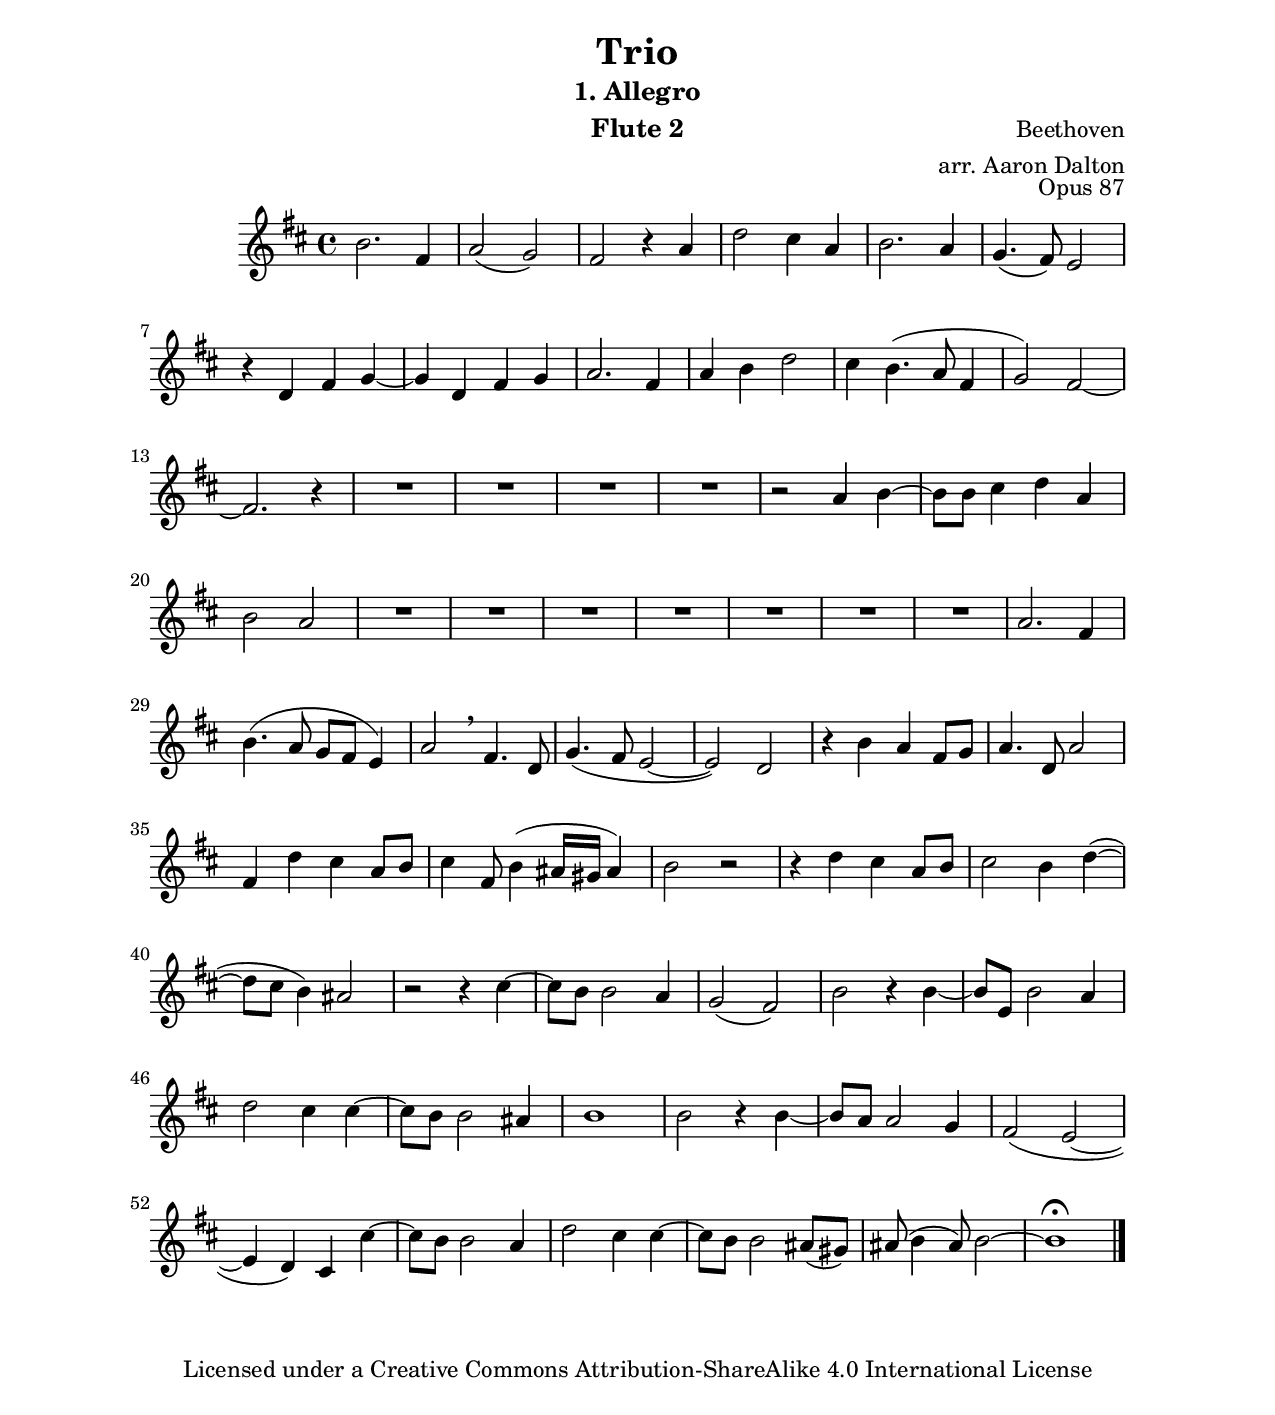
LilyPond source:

\version "2.20.0"

twoNotes = \transpose c e \relative c'' {
    \time 4/4
    \key bes \major
    g2. d4 | f2( ees) | d2 r4 f | bes2 a4 f | g2. f4 | ees4.( d8) c2 | r4 bes d ees~ |
    ees bes d ees | f2. d4 | f4 g bes2 | a4 g4.( f8 d4 | ees2) d~ | d2. r4 | R1*4 | r2 f4 g~ | g8 g a4 bes f | g2 f | R1*7 | f2. d4 |
    g4.( f8 ees d c4) | f2 \breathe d4. bes8 | ees4.( d8 c2~ | c) bes | r4 g' f d8 ees | f4. bes,8 f'2 | d4 bes' a f8 g |
    a4 d,8 g4( fis16 e fis4) | g2 r | r4 bes a f8 g | a2 g4 bes4~( |bes8 a g4) fis2 | r2 r4 a~ | a8 g g2 f4 |
    ees2( d) | g r4 g~ | g8 c, g'2 f4 | bes2 a4 a4~ | a8 g g2 fis4 | g1 | g2 
    r4 g4~ | g8 f f2 ees4 | d2( c~ | c4 bes) a a'~ | a8 g g2 f4 | bes2 a4 a~ | a8 g g2 fis8( e) | fis8( g4 fis8) g2~ | g1\fermata \bar "|."
}


\paper {
  #(set-paper-size "letter")
  top-margin = 1\in
  bottom-margin = 1\in
  left-margin = 1\in
  right-margin = 1\in
}

\header {
    instrument = "Flute 2"
    title = "Trio"
    subtitle = "1. Allegro"
    opus = "Opus 87"
    composer = "Beethoven"
    arranger = "arr. Aaron Dalton"
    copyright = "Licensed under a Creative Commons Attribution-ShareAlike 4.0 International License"
}

\score
{
    \new Staff \twoNotes
    %\new Staff \transpose c f \twoNotes
    \layout {
        #(layout-set-staff-size 20)
    }
    \midi {
        \tempo 2 = 78
    }
}


